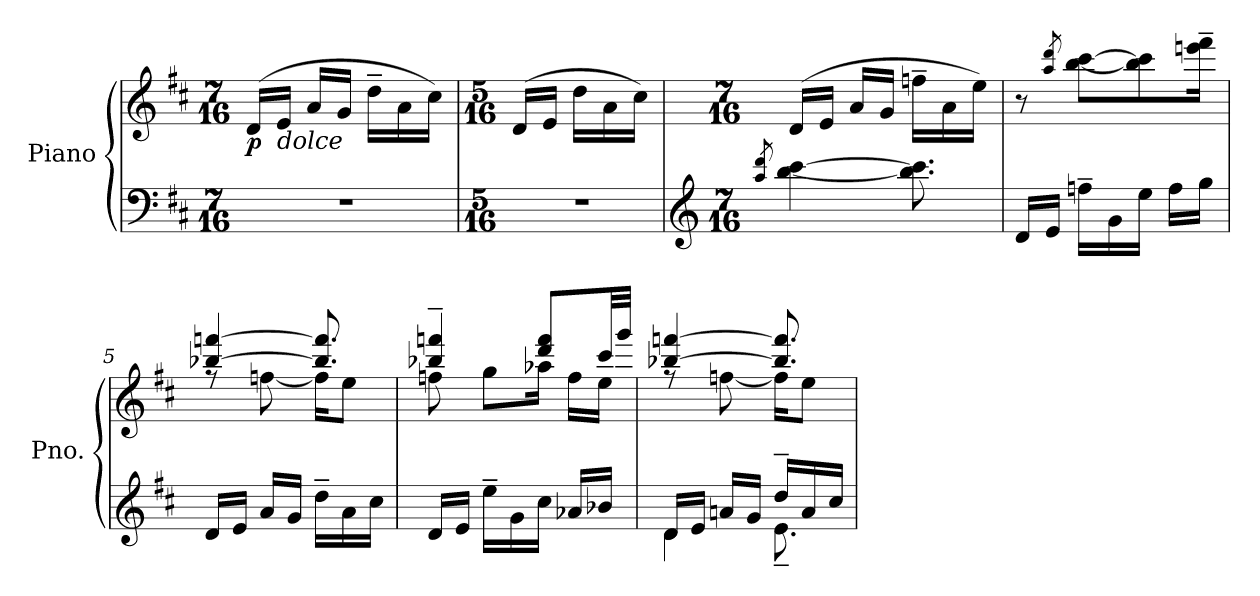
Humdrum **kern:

**kern	**kern	**dynam
*part1	*part1	*part1
*staff2	*staff1	*staff1/2
*I"Piano	*	*
*I'Pno.	*	*
*clefF4	*clefG2	*
*k[f#c#]	*k[f#c#]	*
*M7/16	*M7/16	*
*MM63	*MM63	*
=1	=1	=1
!	!	!LO:DY:b
4..r	(>16d/LL	p
!	!LO:TX:b:i:t=dolce	!
.	16e/JJ	.
.	16a/LL	.
.	16g/JJ	.
.	16dd~\LL	.
.	16a\	.
.	16cc#\JJ)	.
=2	=2	=2
*M5/16	*M5/16	*
16%5r	(>16d/LL	.
.	16e/JJ	.
.	16dd\LL	.
.	16a\	.
.	16cc#\JJ)	.
=3	=3	=3
*clefG2	*	*
*M7/16	*M7/16	*
8qaa/ 8qddd/	.	.
[4bb\ [4ccc#\	(>16d/LL	.
.	16e/JJ	.
.	16a/LL	.
.	16g/JJ	.
8.bb\] 8.ccc#\]	16ffn~\LL	.
.	16a\	.
.	16ee\JJ)	.
=4	=4	=4
16d/LL	8r	.
16e/JJ	.	.
.	8qaa/ 8qddd/	.
16ffn~\LL	[8bb\ [8ccc#\L	.
16g\	.	.
16ee\JJ	8bb\] 8ccc#\]	.
16ff\LL	.	.
16gg\JJ	16eeen\~ 16fff#\~Jk	.
=5	=5	=5
*	*^	*
16d/LL	[4bb-X/ [4fffn/	8rff	.
16e/JJ	.	.	.
16a/LL	.	[8ffn\	.
16g/JJ	.	.	.
16dd~\LL	8.bb-/] 8.fff/]	16ff\KL]	.
16a\	.	8ee\J	.
16cc#\JJ	.	.	.
!!LO:LB:g=z	!!
=6	=6	=6	=6
16d/LL	4bb-X/~ 4fffn/~	8ffn\	.
16e/JJ	.	.	.
16ee~\LL	.	8gg\L	.
16g\	.	.	.
16cc#\JJ	8ddd/ 8fff/L	16aa-X\Jk	.
16a-X/LL	.	16ff\LL	.
16b-X/JJ	32ccc#/LL	16ee\JJ	.
.	32ggg/JJJ	.	.
=7	=7	=7	=7
*^	*	*	*
16d/LL	4d\	[4bb-X/ [4fffn/	8rff	.
16e/JJ	.	.	.	.
16an/LL	.	.	[8ffn\	.
16g/JJ	.	.	.	.
16dd~/LL	8.e~\	8.bb-/] 8.fff/]	16ff\KL]	.
16a/	.	.	8ee\J	.
16cc#/JJ	.	.	.	.
*v	*v	*	*	*
*	*v	*v	*
=	=	=
*-	*-	*-
